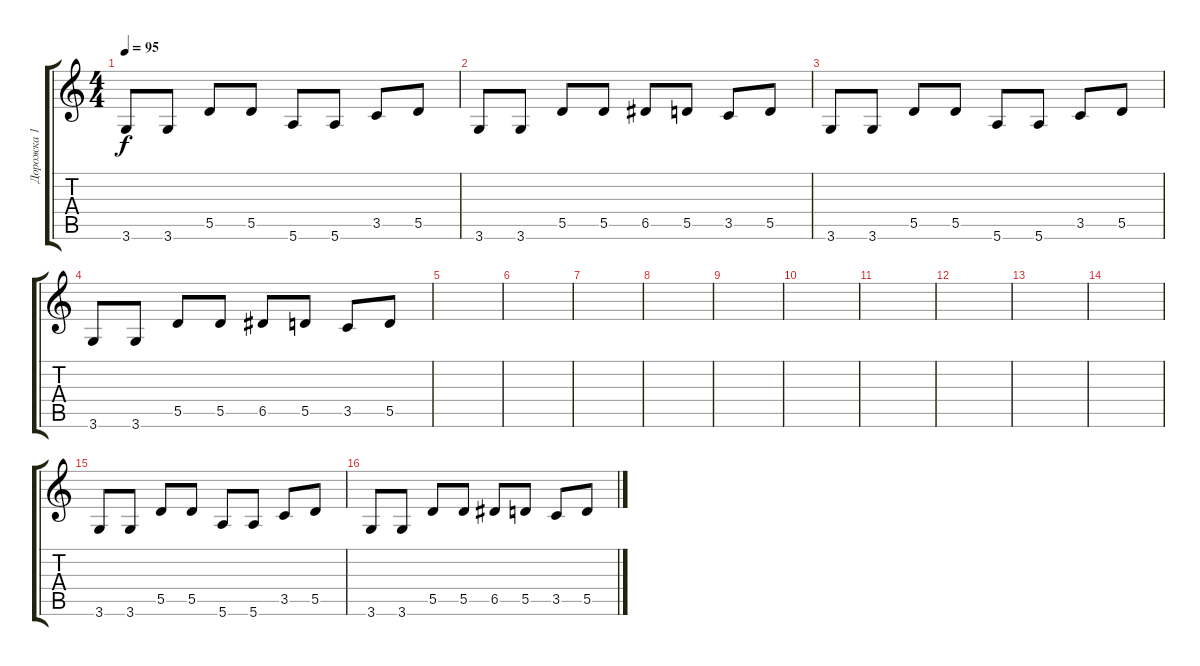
\track ("Дорожка 1" "Дорожка 1") {instrument electricguitarclean}
\staff {score tabs}
\tuning (E4 B3 G3 D3 A2 E2) {hide}
\ts (4 4)
\tempo 95
\clef g2
\ks c
3.6.8{dy f} 3.6.8 5.5.8 5.5.8 5.6.8 5.6.8 3.5.8 5.5.8 |
3.6.8 3.6.8 5.5.8 5.5.8 6.5.8 5.5.8 3.5.8 5.5.8 |
3.6.8 3.6.8 5.5.8 5.5.8 5.6.8 5.6.8 3.5.8 5.5.8 |
3.6.8 3.6.8 5.5.8 5.5.8 6.5.8 5.5.8 3.5.8 5.5.8 |
|
|
|
|
|
|
|
|
|
|
3.6.8 3.6.8 5.5.8 5.5.8 5.6.8 5.6.8 3.5.8 5.5.8 |
3.6.8 3.6.8 5.5.8 5.5.8 6.5.8 5.5.8 3.5.8 5.5.8
